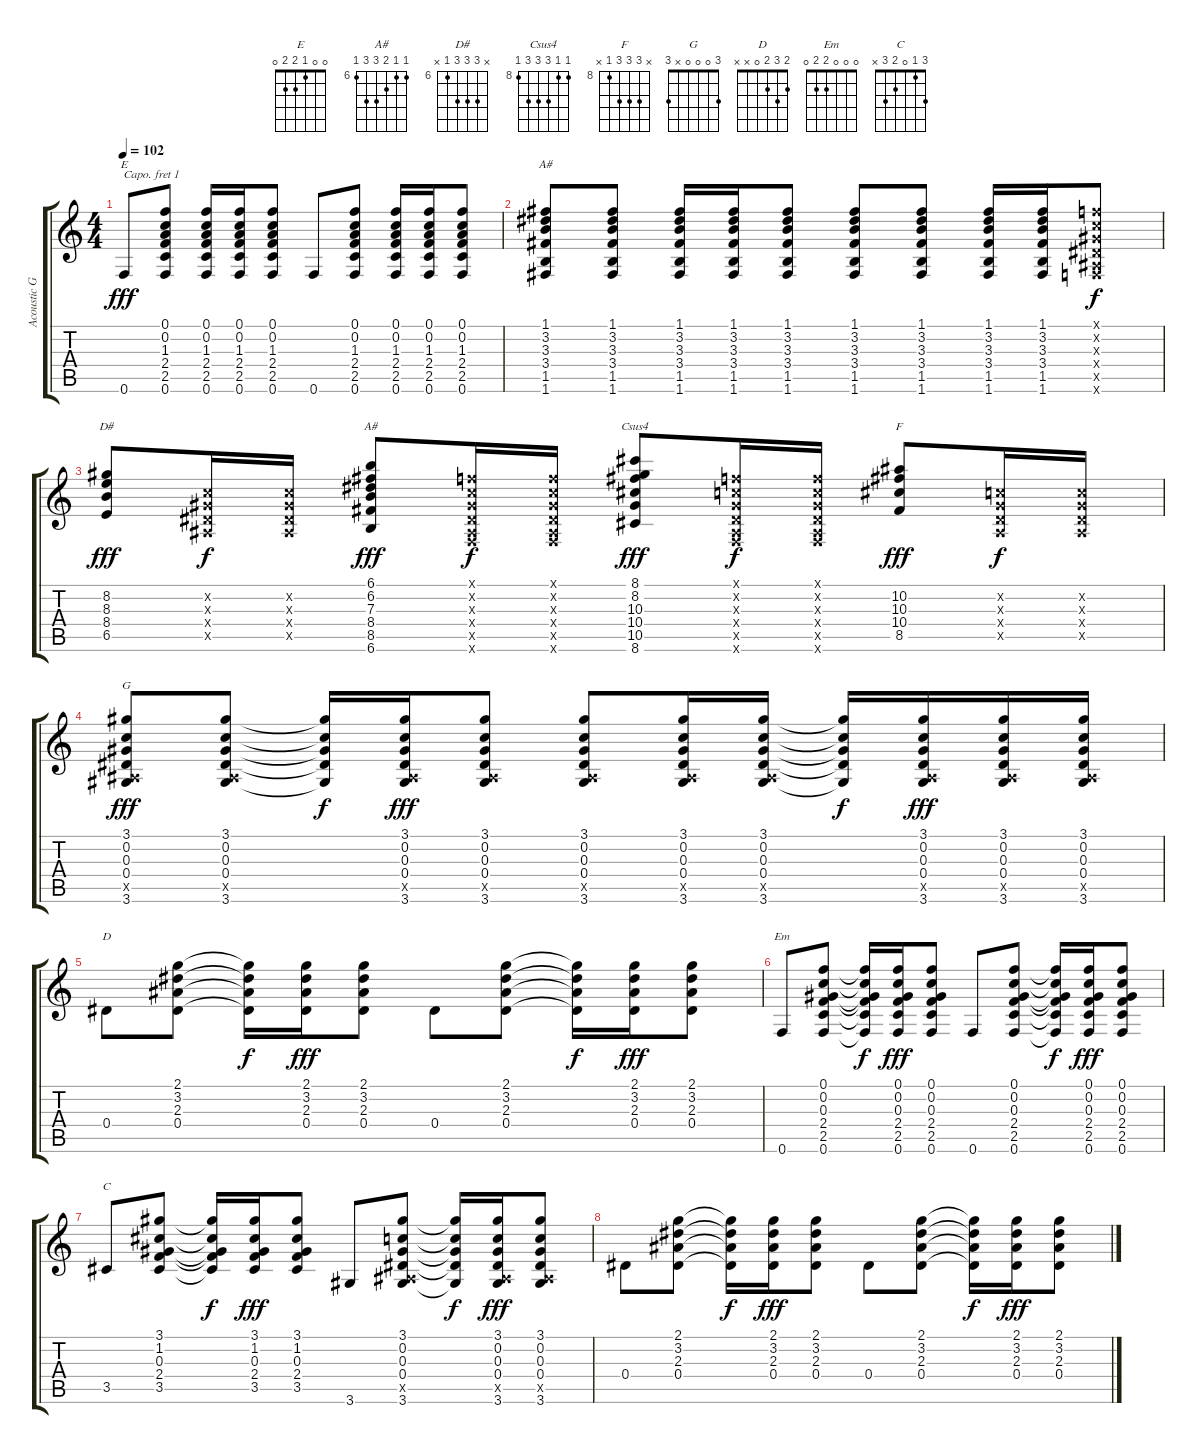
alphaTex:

\track ("Acoustic Guitar 1" "Acoustic G") {instrument acousticguitarsteel}
\staff {score tabs}
\capo 1
\tuning (E4 B3 G3 D3 A2 E2) {hide}
\chord ("E" 0 0 1 2 2 0)
\chord ("A#" 1 3 3 3 1 1)
\chord ("D#" x 8 8 8 6 x) {firstfret 6}
\chord ("A#" 6 6 7 8 8 6) {firstfret 6}
\chord ("Csus4" 8 8 10 10 10 8) {firstfret 8}
\chord ("F" x 10 10 10 8 x) {firstfret 8}
\chord ("G" 3 0 0 0 x 3)
\chord ("D" 2 3 2 0 x x)
\chord ("Em" 0 0 0 2 2 0)
\chord ("C" 3 1 0 2 3 x)
\ts (4 4)
\tempo 102
\clef g2
\ks c
0.6.8{ch "E" dy fff} (0.1 0.2 1.3 2.4 2.5 0.6).8 (0.1 0.2 1.3 2.4 2.5 0.6).16 (0.1 0.2 1.3 2.4 2.5 0.6).16 (0.1 0.2 1.3 2.4 2.5 0.6).8 0.6.8 (0.1 0.2 1.3 2.4 2.5 0.6).8 (0.1 0.2 1.3 2.4 2.5 0.6).16 (0.1 0.2 1.3 2.4 2.5 0.6).16 (0.1 0.2 1.3 2.4 2.5 0.6).8 |
(1.1 3.2 3.3 3.4 1.5 1.6).8{ch "A#"} (1.1 3.2 3.3 3.4 1.5 1.6).8 (1.1 3.2 3.3 3.4 1.5 1.6).16 (1.1 3.2 3.3 3.4 1.5 1.6).16 (1.1 3.2 3.3 3.4 1.5 1.6).8 (1.1 3.2 3.3 3.4 1.5 1.6).8 (1.1 3.2 3.3 3.4 1.5 1.6).8 (1.1 3.2 3.3 3.4 1.5 1.6).16 (1.1 3.2 3.3 3.4 1.5 1.6).16 (0.1{x} 0.2{x} 0.3{x} 0.4{x} 0.5{x} 0.6{x}).8{dy f} |
(8.2 8.3 8.4 6.5).8{ch "D#" dy fff} (0.2{x} 0.3{x} 0.4{x} 0.5{x}).16{dy f} (0.2{x} 0.3{x} 0.4{x} 0.5{x}).16 (6.1 6.2 7.3 8.4 8.5 6.6).8{ch "A#" dy fff} (0.1{x} 0.2{x} 0.3{x} 0.4{x} 0.5{x} 0.6{x}).16{dy f} (0.1{x} 0.2{x} 0.3{x} 0.4{x} 0.5{x} 0.6{x}).16 (8.1 8.2 10.3 10.4 10.5 8.6).8{ch "Csus4" dy fff} (0.1{x} 0.2{x} 0.3{x} 0.4{x} 0.5{x} 0.6{x}).16{dy f} (0.1{x} 0.2{x} 0.3{x} 0.4{x} 0.5{x} 0.6{x}).16 (10.2 10.3 10.4 8.5).8{ch "F" dy fff} (0.2{x} 0.3{x} 0.4{x} 0.5{x}).16{dy f} (0.2{x} 0.3{x} 0.4{x} 0.5{x}).16 |
(3.1 0.2 0.3 0.4 0.5{x} 3.6).8{ch "G" dy fff} (3.1 0.2 0.3 0.4 0.5{x} 3.6).8 (3.1{t} 0.2{t} 0.3{t} 0.4{t} 3.6{t}).16{dy f} (3.1 0.2 0.3 0.4 0.5{x} 3.6).16{dy fff} (3.1 0.2 0.3 0.4 0.5{x} 3.6).8 (3.1 0.2 0.3 0.4 0.5{x} 3.6).8 (3.1 0.2 0.3 0.4 0.5{x} 3.6).16 (3.1 0.2 0.3 0.4 0.5{x} 3.6).16 (3.1{t} 0.2{t} 0.3{t} 0.4{t} 3.6{t}).16{dy f} (3.1 0.2 0.3 0.4 0.5{x} 3.6).16{dy fff} (3.1 0.2 0.3 0.4 0.5{x} 3.6).16 (3.1 0.2 0.3 0.4 0.5{x} 3.6).16 |
0.4.8{ch "D"} (2.1 3.2 2.3 0.4).8 (2.1{t} 3.2{t} 2.3{t} 0.4{t}).16{dy f} (2.1 3.2 2.3 0.4).16{dy fff} (2.1 3.2 2.3 0.4).8 0.4.8 (2.1 3.2 2.3 0.4).8 (2.1{t} 3.2{t} 2.3{t} 0.4{t}).16{dy f} (2.1 3.2 2.3 0.4).16{dy fff} (2.1 3.2 2.3 0.4).8 |
0.6.8{ch "Em"} (0.1 0.2 0.3 2.4 2.5 0.6).8 (0.1{t} 0.2{t} 0.3{t} 2.4{t} 2.5{t} 0.6{t}).16{dy f} (0.1 0.2 0.3 2.4 2.5 0.6).16{dy fff} (0.1 0.2 0.3 2.4 2.5 0.6).8 0.6.8 (0.1 0.2 0.3 2.4 2.5 0.6).8 (0.1{t} 0.2{t} 0.3{t} 2.4{t} 2.5{t} 0.6{t}).16{dy f} (0.1 0.2 0.3 2.4 2.5 0.6).16{dy fff} (0.1 0.2 0.3 2.4 2.5 0.6).8 |
3.5.8{ch "C"} (3.1 1.2 0.3 2.4 3.5).8 (3.1{t} 1.2{t} 0.3{t} 2.4{t} 3.5{t}).16{dy f} (3.1 1.2 0.3 2.4 3.5).16{dy fff} (3.1 1.2 0.3 2.4 3.5).8 3.6.8 (3.1 0.2 0.3 0.4 0.5{x} 3.6).8 (3.1{t} 0.2{t} 0.3{t} 0.4{t} 3.6{t}).16{dy f} (3.1 0.2 0.3 0.4 0.5{x} 3.6).16{dy fff} (3.1 0.2 0.3 0.4 0.5{x} 3.6).8 |
0.4.8 (2.1 3.2 2.3 0.4).8 (2.1{t} 3.2{t} 2.3{t} 0.4{t}).16{dy f} (2.1 3.2 2.3 0.4).16{dy fff} (2.1 3.2 2.3 0.4).8 0.4.8 (2.1 3.2 2.3 0.4).8 (2.1{t} 3.2{t} 2.3{t} 0.4{t}).16{dy f} (2.1 3.2 2.3 0.4).16{dy fff} (2.1 3.2 2.3 0.4).8
